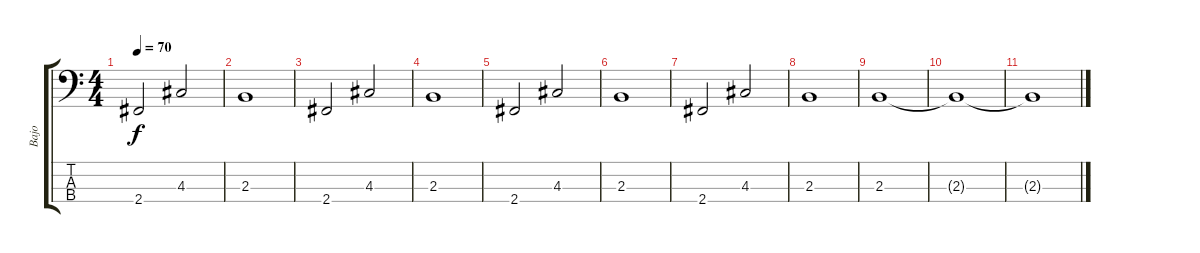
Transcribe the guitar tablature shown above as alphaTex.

\track ("Bajo" "Bajo") {instrument electricbassfinger}
\staff {score tabs}
\tuning (G2 D2 A1 E1) {hide}
\ts (4 4)
\tempo 70
\clef f4
\ks c
2.4.2{dy f} 4.3.2 |
2.3.1 |
2.4.2 4.3.2 |
2.3.1 |
2.4.2 4.3.2 |
2.3.1 |
2.4.2 4.3.2 |
2.3.1 |
2.3.1 |
2.3{t}.1 |
2.3{t}.1
